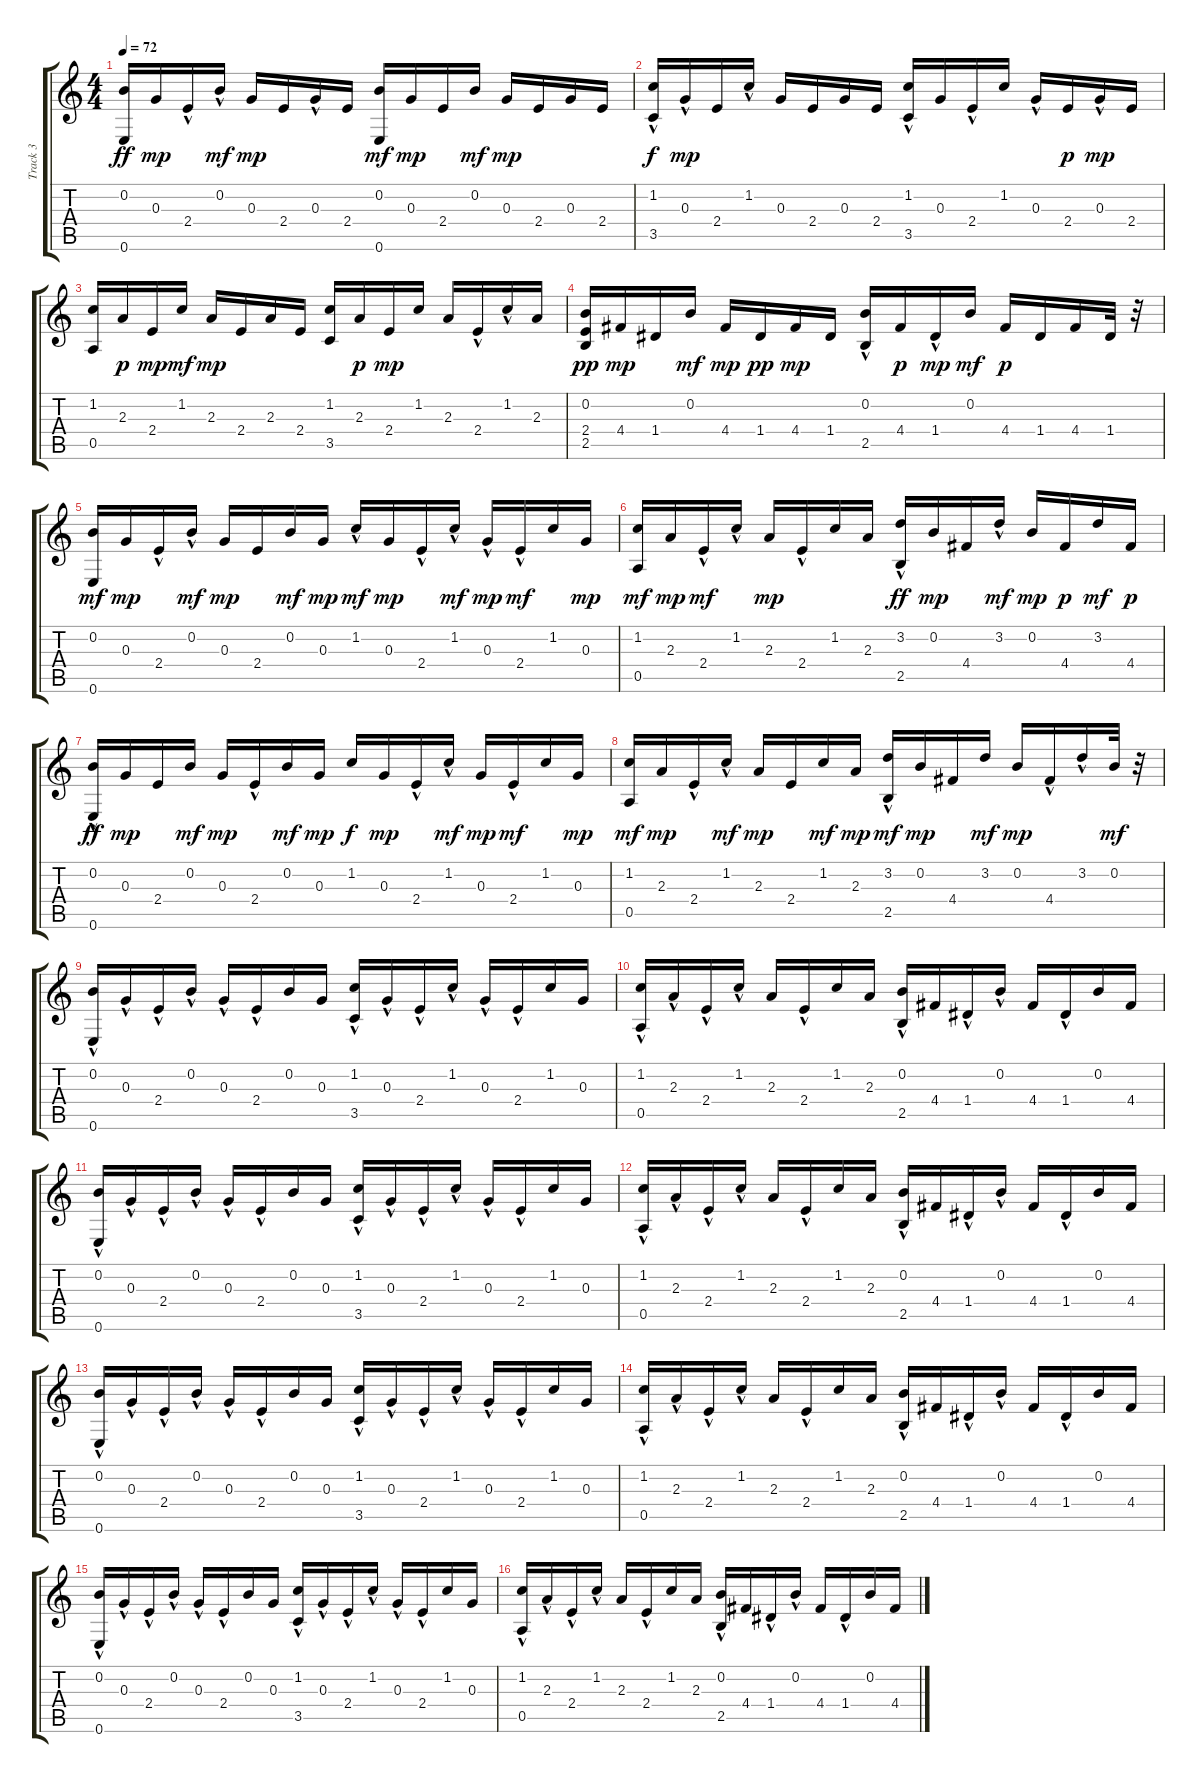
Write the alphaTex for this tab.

\track ("Track 3" "Track 3") {instrument acousticguitarnylon}
\staff {score tabs}
\tuning (E4 B3 G3 D3 A2 E2) {hide}
\ts (4 4)
\tempo 72
\clef g2
\ks c
(0.2 0.6).16{dy ff} 0.3.16{dy mp} 2.4{hac}.16 0.2{hac}.16{dy mf} 0.3.16{dy mp} 2.4.16 0.3{hac}.16 2.4.16 (0.2 0.6).16{dy mf} 0.3.16{dy mp} 2.4.16 0.2.16{dy mf} 0.3.16{dy mp} 2.4.16 0.3.16 2.4.16 |
(1.2{hac} 3.5{hac}).16{dy f} 0.3{hac}.16{dy mp} 2.4.16 1.2{hac}.16 0.3.16 2.4.16 0.3.16 2.4.16 (1.2{hac} 3.5).16 0.3.16 2.4{hac}.16 1.2.16 0.3{hac}.16 2.4.16{dy p} 0.3{hac}.16{dy mp} 2.4.16 |
(1.2 0.5).16 2.3.16{dy p} 2.4.16{dy mp} 1.2.16{dy mf} 2.3.16{dy mp} 2.4.16 2.3.16 2.4.16 (1.2 3.5).16 2.3.16{dy p} 2.4.16{dy mp} 1.2.16 2.3.16 2.4{hac}.16 1.2{hac}.16 2.3.16 |
(0.2 2.4 2.5).16{dy pp} 4.4.16{dy mp} 1.4.16 0.2.16{dy mf} 4.4.16{dy mp} 1.4.16{dy pp} 4.4.16{dy mp} 1.4.16 (0.2 2.5{hac}).16 4.4.16{dy p} 1.4{hac}.16{dy mp} 0.2.16{dy mf} 4.4.16{dy p} 1.4.16 4.4.16 1.4.32 r.32 |
(0.2 0.6).16{dy mf} 0.3.16{dy mp} 2.4{hac}.16 0.2{hac}.16{dy mf} 0.3.16{dy mp} 2.4.16 0.2.16{dy mf} 0.3.16{dy mp} 1.2{hac}.16{dy mf} 0.3.16{dy mp} 2.4{hac}.16 1.2{hac}.16{dy mf} 0.3{hac}.16{dy mp} 2.4{hac}.16{dy mf} 1.2.16 0.3.16{dy mp} |
(1.2 0.5).16{dy mf} 2.3.16{dy mp} 2.4{hac}.16{dy mf} 1.2{hac}.16 2.3.16{dy mp} 2.4{hac}.16 1.2.16 2.3.16 (3.2{hac} 2.5).16{dy ff} 0.2.16{dy mp} 4.4.16 3.2{hac}.16{dy mf} 0.2.16{dy mp} 4.4.16{dy p} 3.2.16{dy mf} 4.4.16{dy p} |
(0.2 0.6{hac}).16{dy ff} 0.3.16{dy mp} 2.4.16 0.2.16{dy mf} 0.3.16{dy mp} 2.4{hac}.16 0.2.16{dy mf} 0.3.16{dy mp} 1.2.16{dy f} 0.3.16{dy mp} 2.4{hac}.16 1.2{hac}.16{dy mf} 0.3.16{dy mp} 2.4{hac}.16{dy mf} 1.2.16 0.3.16{dy mp} |
(1.2 0.5).16{dy mf} 2.3.16{dy mp} 2.4{hac}.16 1.2{hac}.16{dy mf} 2.3.16{dy mp} 2.4.16 1.2.16{dy mf} 2.3.16{dy mp} (3.2 2.5{hac}).16{dy mf} 0.2.16{dy mp} 4.4.16 3.2.16{dy mf} 0.2.16{dy mp} 4.4{hac}.16 3.2{hac}.16 0.2.32{dy mf} r.32 |
(0.2{hac} 0.6).16 0.3{hac}.16 2.4{hac}.16 0.2{hac}.16 0.3{hac}.16 2.4{hac}.16 0.2.16 0.3.16 (1.2{hac} 3.5).16 0.3{hac}.16 2.4{hac}.16 1.2{hac}.16 0.3{hac}.16 2.4{hac}.16 1.2.16 0.3.16 |
(1.2{hac} 0.5).16 2.3{hac}.16 2.4{hac}.16 1.2{hac}.16 2.3.16 2.4{hac}.16 1.2.16 2.3.16 (0.2{hac} 2.5).16 4.4.16 1.4{hac}.16 0.2{hac}.16 4.4.16 1.4{hac}.16 0.2.16 4.4.16 |
(0.2{hac} 0.6).16 0.3{hac}.16 2.4{hac}.16 0.2{hac}.16 0.3{hac}.16 2.4{hac}.16 0.2.16 0.3.16 (1.2{hac} 3.5).16 0.3{hac}.16 2.4{hac}.16 1.2{hac}.16 0.3{hac}.16 2.4{hac}.16 1.2.16 0.3.16 |
(1.2{hac} 0.5).16 2.3{hac}.16 2.4{hac}.16 1.2{hac}.16 2.3.16 2.4{hac}.16 1.2.16 2.3.16 (0.2{hac} 2.5).16 4.4.16 1.4{hac}.16 0.2{hac}.16 4.4.16 1.4{hac}.16 0.2.16 4.4.16 |
(0.2{hac} 0.6).16 0.3{hac}.16 2.4{hac}.16 0.2{hac}.16 0.3{hac}.16 2.4{hac}.16 0.2.16 0.3.16 (1.2{hac} 3.5).16 0.3{hac}.16 2.4{hac}.16 1.2{hac}.16 0.3{hac}.16 2.4{hac}.16 1.2.16 0.3.16 |
(1.2{hac} 0.5).16 2.3{hac}.16 2.4{hac}.16 1.2{hac}.16 2.3.16 2.4{hac}.16 1.2.16 2.3.16 (0.2{hac} 2.5).16 4.4.16 1.4{hac}.16 0.2{hac}.16 4.4.16 1.4{hac}.16 0.2.16 4.4.16 |
(0.2{hac} 0.6).16 0.3{hac}.16 2.4{hac}.16 0.2{hac}.16 0.3{hac}.16 2.4{hac}.16 0.2.16 0.3.16 (1.2{hac} 3.5).16 0.3{hac}.16 2.4{hac}.16 1.2{hac}.16 0.3{hac}.16 2.4{hac}.16 1.2.16 0.3.16 |
(1.2{hac} 0.5).16 2.3{hac}.16 2.4{hac}.16 1.2{hac}.16 2.3.16 2.4{hac}.16 1.2.16 2.3.16 (0.2{hac} 2.5).16 4.4.16 1.4{hac}.16 0.2{hac}.16 4.4.16 1.4{hac}.16 0.2.16 4.4.16
